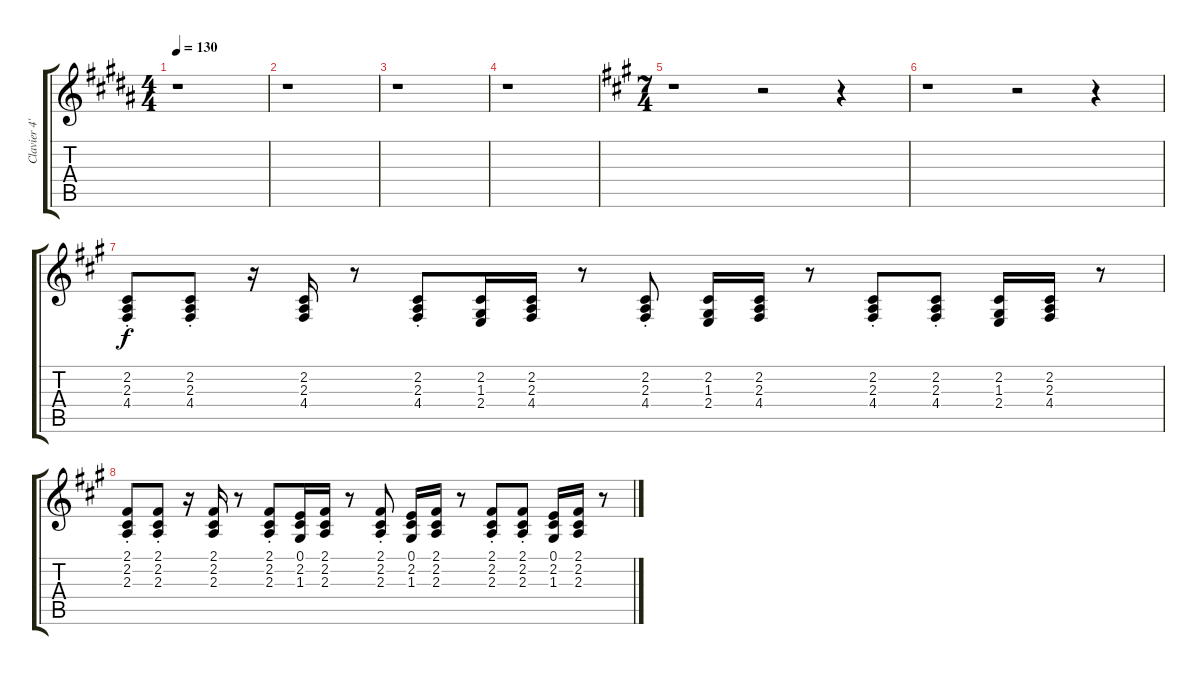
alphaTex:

\track ("Clavier 4'" "Clavier 4'") {instrument stringensemble1}
\staff {score tabs}
\tuning (E4 B3 G3 D3 A2 E2) {hide}
\ts (4 4)
\tempo 130
\clef g2
\ks b
r.1{dy f} |
r.1 |
r.1 |
r.1 |
\ts (7 4)
\ks a
r.1 r.2 r.4 |
r.1 r.2 r.4 |
(2.2{st} 2.3{st} 4.4{st}).8 (2.2{st} 2.3{st} 4.4{st}).8 r.16 (2.2 2.3 4.4).16 r.8 (2.2{st} 2.3{st} 4.4{st}).8 (2.2 1.3 2.4).16 (2.2 2.3 4.4).16 r.8 (2.2{st} 2.3{st} 4.4{st}).8 (2.2 1.3 2.4).16 (2.2 2.3 4.4).16 r.8 (2.2{st} 2.3{st} 4.4{st}).8 (2.2{st} 2.3{st} 4.4{st}).8 (2.2 1.3 2.4).16 (2.2 2.3 4.4).16 r.8 |
(2.1{st} 2.2{st} 2.3{st}).8 (2.1{st} 2.2{st} 2.3{st}).8 r.16 (2.1 2.2 2.3).16 r.8 (2.1{st} 2.2{st} 2.3{st}).8 (0.1 2.2 1.3).16 (2.1 2.2 2.3).16 r.8 (2.1{st} 2.2{st} 2.3{st}).8 (0.1 2.2 1.3).16 (2.1 2.2 2.3).16 r.8 (2.1{st} 2.2{st} 2.3{st}).8 (2.1{st} 2.2{st} 2.3{st}).8 (0.1 2.2 1.3).16 (2.1 2.2 2.3).16 r.8
